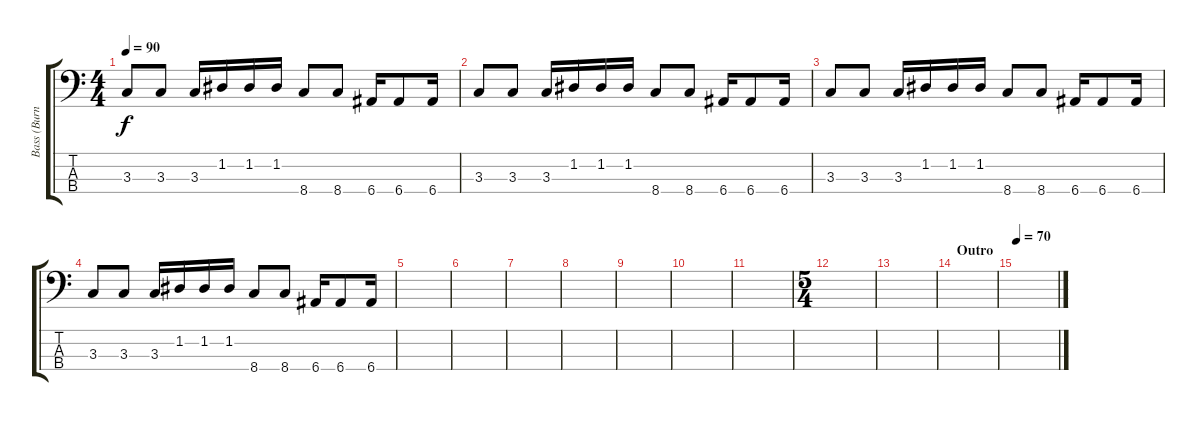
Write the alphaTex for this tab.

\track ("Bass (Burnz)" "Bass (Burn") {instrument electricbassfinger}
\staff {score tabs}
\tuning (G2 D2 A1 E1) {hide}
\ts (4 4)
\tempo 90
\clef f4
\ks c
3.3.8{dy f} 3.3.8 3.3.16 1.2.16 1.2.16 1.2.16 8.4.8 8.4.8 6.4.16 6.4.8 6.4.16 |
3.3.8 3.3.8 3.3.16 1.2.16 1.2.16 1.2.16 8.4.8 8.4.8 6.4.16 6.4.8 6.4.16 |
3.3.8 3.3.8 3.3.16 1.2.16 1.2.16 1.2.16 8.4.8 8.4.8 6.4.16 6.4.8 6.4.16 |
3.3.8 3.3.8 3.3.16 1.2.16 1.2.16 1.2.16 8.4.8 8.4.8 6.4.16 6.4.8 6.4.16 |
|
|
|
|
|
|
|
\ts (5 4)
|
|
\section ("" "Outro")
|
\tempo 70
